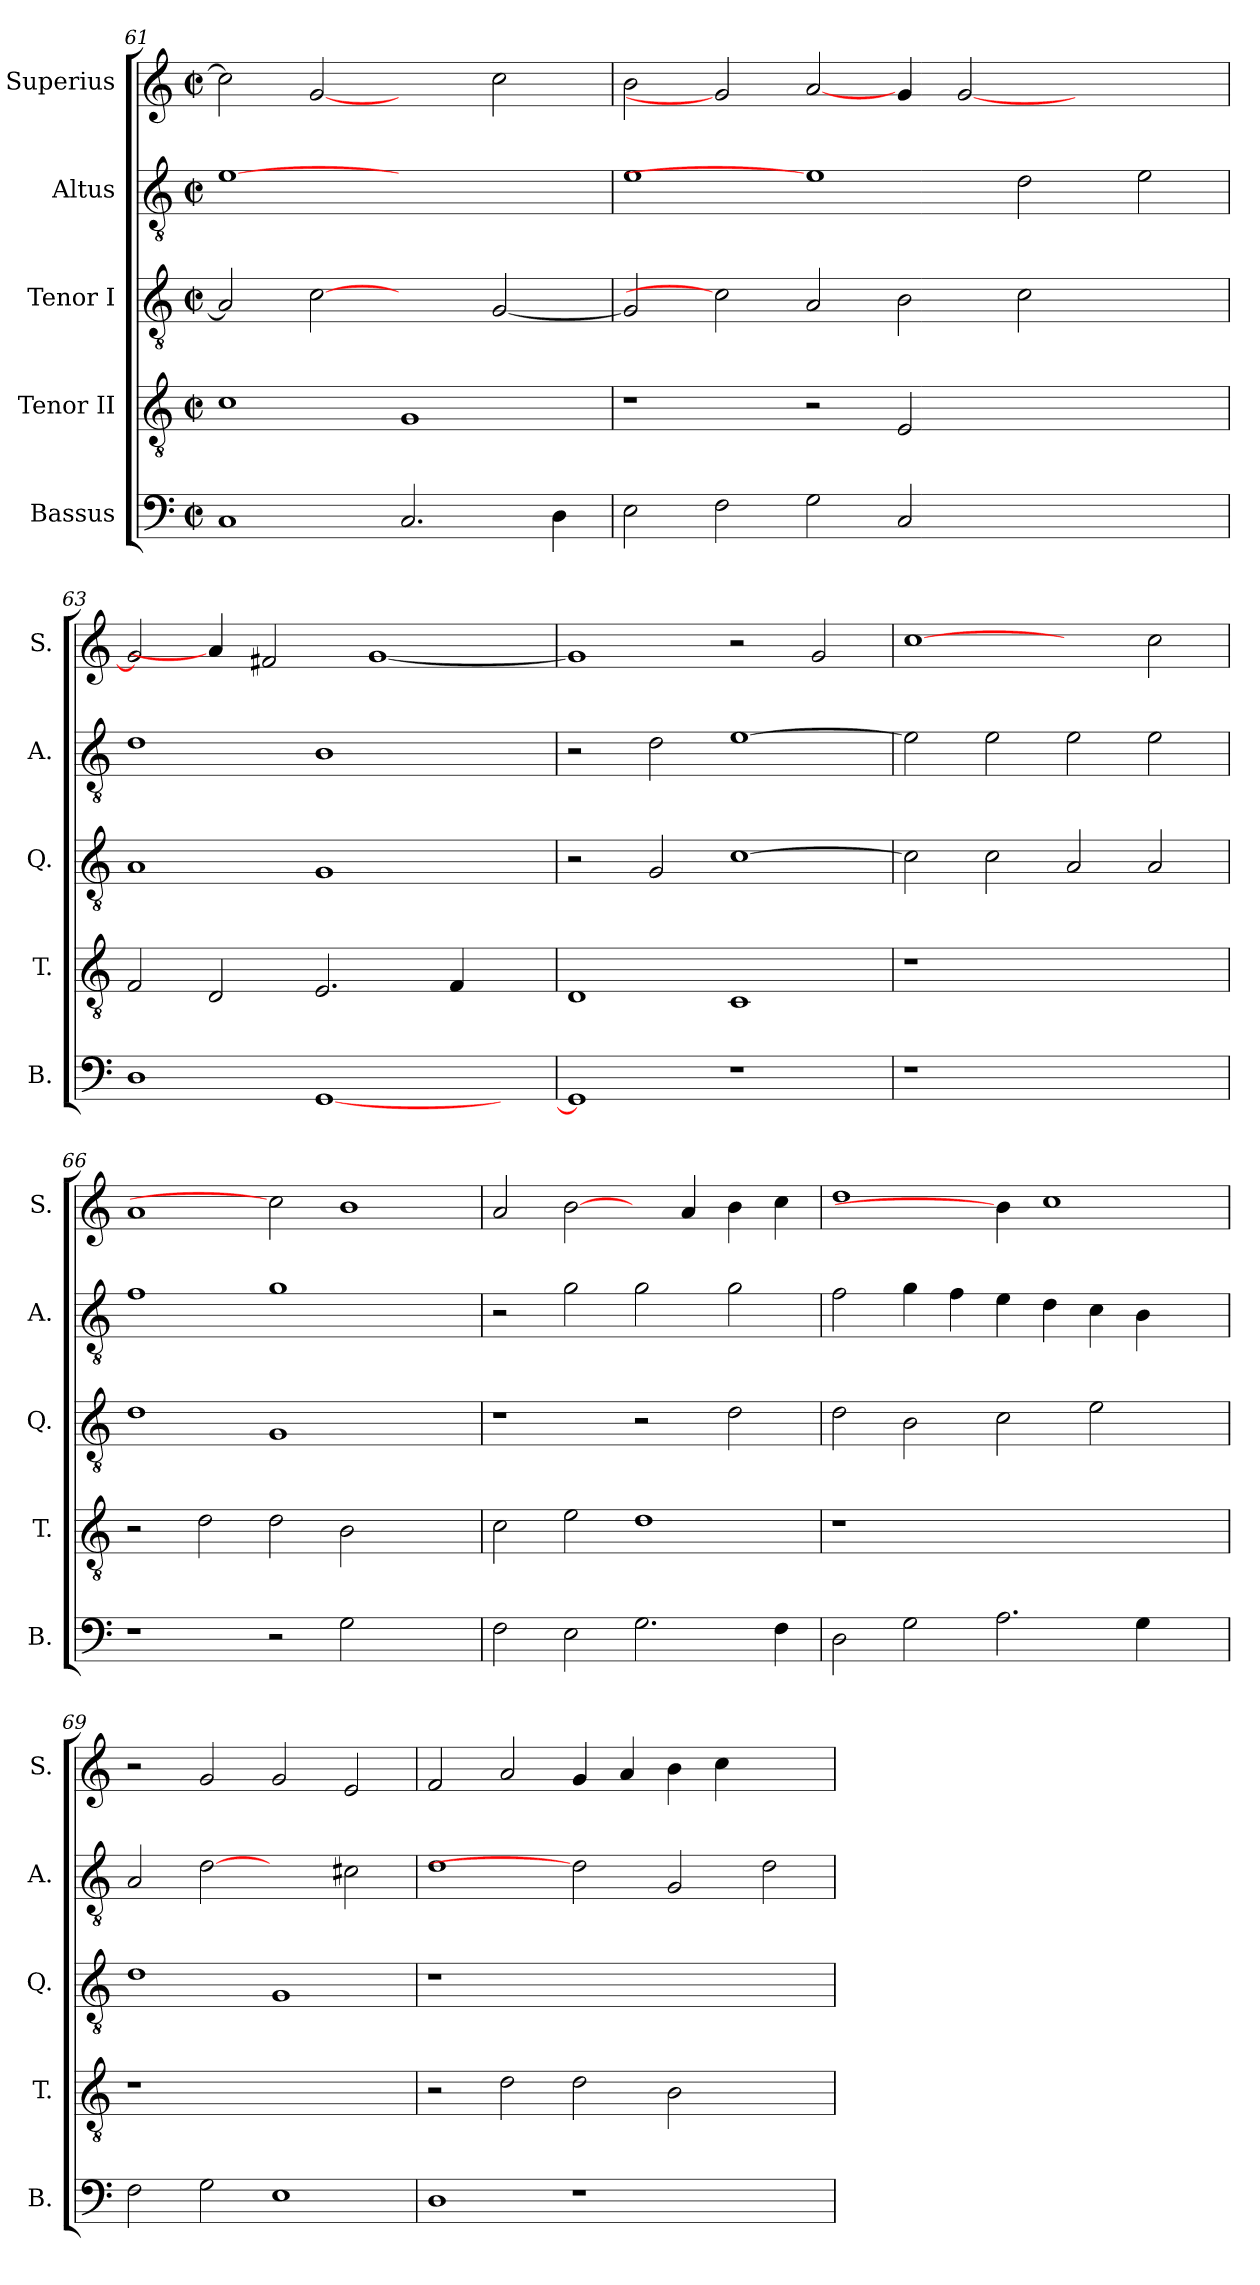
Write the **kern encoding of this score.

**kern	**kern	**kern	**kern	**kern
*part5	*part4	*part3	*part2	*part1
*staff5	*staff4	*staff3	*staff2	*staff1
*I"Bassus	*I"Tenor II	*I"Tenor I	*I"Altus	*I"Superius
*I'B.	*I'T.	*I'Q.	*I'A.	*I'S.
!!LO:PB:g=z
*clefF4	*clefGv2	*clefGv2	*clefGv2	*clefG2
*	*ITrd7c12	*ITrd7c12	*ITrd7c12	*
*k[]	*k[]	*k[]	*k[]	*k[]
*C:	*C:	*C:	*C:	*C:
*M2/2	*M2/2	*M2/2	*M2/2	*M2/2
*met(c|)	*met(c|)	*met(c|)	*met(c|)	*met(c|)
=61	=61	=61	=61	=61
1Ci	1Ci	2AAi/]	[1Ei	2cci\]
.	.	[2Ci	.	[2gi
2.Ci/	1GGi	2ryy	1ryy	2ryy
.	.	[<2GGi/	.	2cci\
4Di\	.	.	.	.
=62	=62	=62	=62	=62
2Ei\	1r	2GGi/]	1Ei	2bi\
2Fi\	.	2Ci]	.	2gi]
2Gi\	2r	2AAi/	1Ei]	[2ai/
2Ci/	2EEi/	2BBi\	.	4gi/
.	.	.	.	[<2gi/
1ryy	1ryy	2Ci\	2Di\	.
.	.	.	.	2.ryy
.	.	2ryy	2Ei\	.
=63	=63	=63	=63	=63
1Di	2FFi/	1AAi	1Di	2gi/]
.	2DDi/	.	.	4ai/]
.	.	.	.	2f#Xi/
[<1GGi	2.EEi/	1GGi	1BBi	.
.	.	.	.	[<1gi
.	4FFi/	.	.	.
4ryy	4ryy	4ryy	4ryy	.
=64	=64	=64	=64	=64
1GGi]	1DDi	2r	2r	1gi]
.	.	2GGi/	2Di\	.
1r	1CCi	[>1Ci	[>1Ei	2r
.	.	.	.	2gi/
=65	=65	=65	=65	=65
!LO:N:vis=1	!LO:N:vis=1	!	!	!
1r	1r	2Ci\]	2Ei\]	[1cci
.	.	2Ci\	2Ei\	.
1ryy	1ryy	2AAi/	2Ei\	2ryy
.	.	2AAi/	2Ei\	2cci\
!!LO:LB:g=z
=66	=66	=66	=66	=66
1r	2r	1Di	1Fi	1ai
.	2Di\	.	.	.
2r	2Di\	1GGi	1Gi	2cci]
2Gi\	2BBi\	.	.	1bi
2ryy	2ryy	2ryy	2ryy	.
=67	=67	=67	=67	=67
2Fi\	2Ci\	1r	2r	2ai/
2Ei\	2Ei\	.	2Gi\	[2bi\
2.Gi\	1Di	2r	2Gi\	4ryy
.	.	.	.	4ai/
.	.	2Di\	2Gi\	4bi\
4Fi\	.	.	.	4cci\
=68	=68	=68	=68	=68
!	!LO:N:vis=1	!	!	!
2Di\	1r	2Di\	2Fi\	1ddi
2Gi\	.	2BBi\	4Gi\	.
.	.	.	4Fi\	.
2.Ai\	1ryy	2Ci\	4Ei\	4bi\]
.	.	.	4Di\	1cci
.	.	2Ei\	4Ci\	.
4Gi\	.	.	4BBi\	.
4ryy	4ryy	4ryy	4ryy	.
=69	=69	=69	=69	=69
!	!LO:N:vis=1	!	!	!
2Fi\	1r	1Di	2AAi/	2r
2Gi\	.	.	[2Di	2gi/
1Ei	1ryy	1GGi	2ryy	2gi/
.	.	.	2C#Xi\	2ei/
!!LO:PB:g=z
=70	=70	=70	=70	=70
!	!	!LO:N:vis=1	!	!
1Di	2r	1r	1Di	2fi/
.	2Di\	.	.	2ai/
1r	2Di\	1.ryy	2Di]	4gi/
.	.	.	.	4ai/
.	2BBi\	.	2GGi/	4bi\
.	.	.	.	4cci\
2ryy	2ryy	.	2Di\	2ryy
=	=	=	=	=
*-	*-	*-	*-	*-
